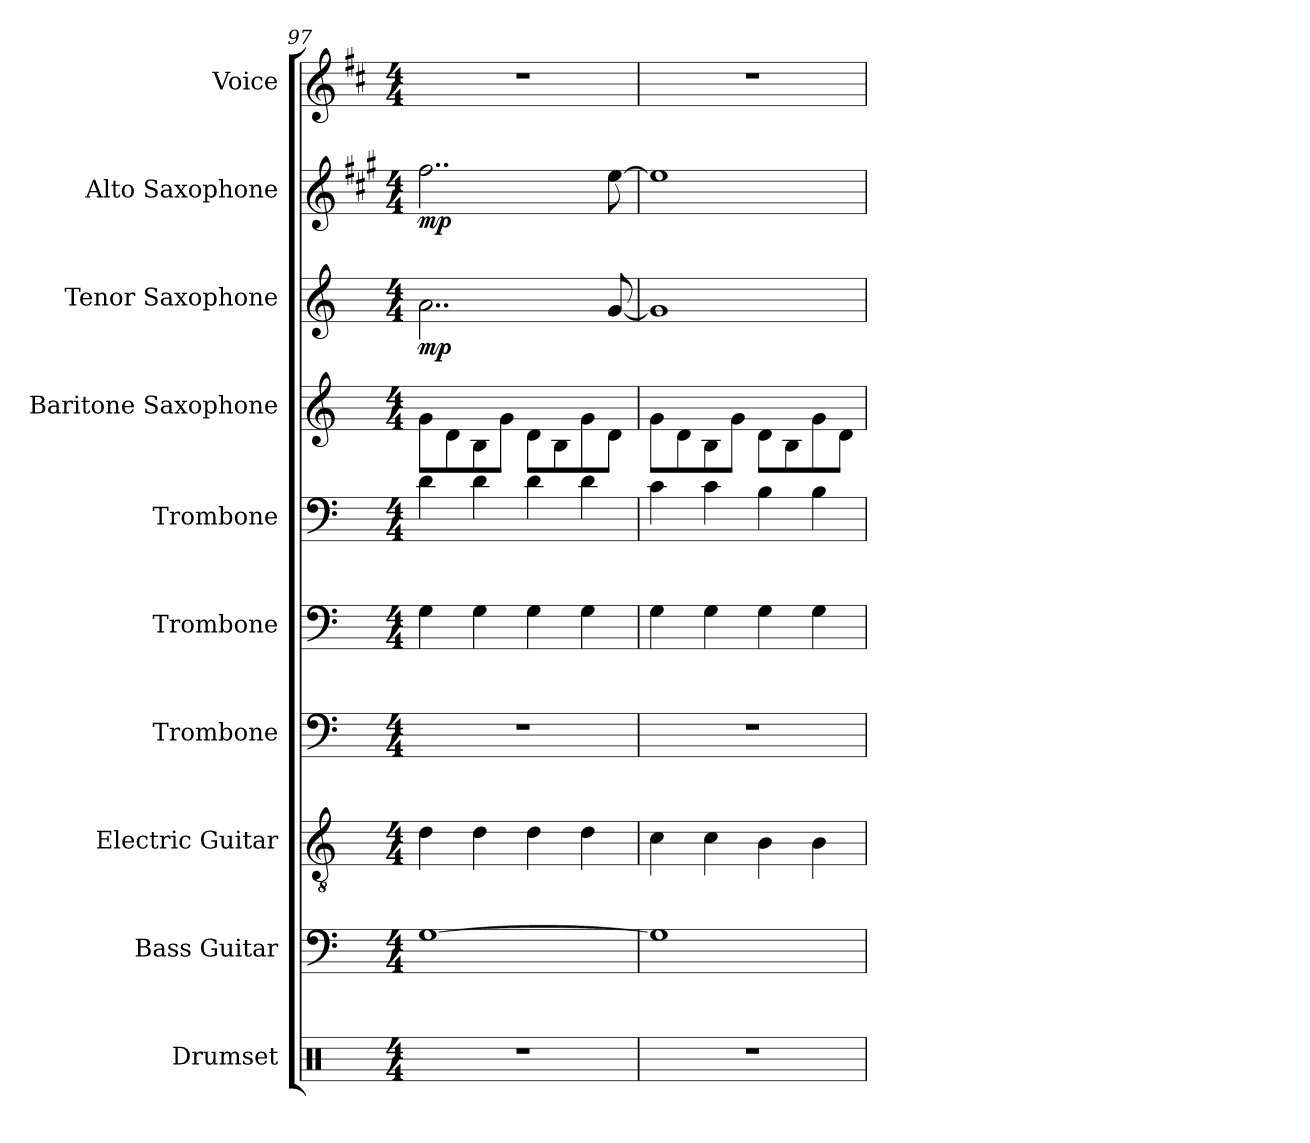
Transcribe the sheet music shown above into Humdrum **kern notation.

**kern	**kern	**kern	**kern	**kern	**kern	**kern	**kern	**dynam	**kern	**dynam	**kern
*part10	*part9	*part8	*part7	*part6	*part5	*part4	*part3	*part3	*part2	*part2	*part1
*staff10	*staff9	*staff8	*staff7	*staff6	*staff5	*staff4	*staff3	*staff3	*staff2	*staff2	*staff1
*I"Drumset	*I"Bass Guitar	*I"Electric Guitar	*I"Trombone	*I"Trombone	*I"Trombone	*I"Baritone Saxophone	*I"Tenor Saxophone	*	*I"Alto Saxophone	*	*I"Voice
*I'Drs.	*I'B. Guit.	*I'El. Guit.	*I'Tbn.	*I'Tbn.	*I'Tbn.	*I'Bar. Sax.	*I'T. Sax.	*	*I'A. Sax.	*	*I'Vo.
!!LO:PB:g=z
*clefX	*clefF4	*clefGv2	*clefF4	*clefF4	*clefF4	*clefG2	*clefG2	*	*clefG2	*	*clefG2
*	*ITrd7c12	*	*	*	*	*ITrd12c21	*ITrd8c14	*	*ITrd5c9	*	*ITrd1c2
*k[]	*k[]	*k[]	*k[]	*k[]	*k[]	*k[]	*k[]	*	*k[]	*	*k[]
*M4/4	*M4/4	*M4/4	*M4/4	*M4/4	*M4/4	*M4/4	*M4/4	*	*M4/4	*	*M4/4
=97	=97	=97	=97	=97	=97	=97	=97	=97	=97	=97	=97
!	!	!	!	!	!	!	!	!LO:DY:b	!	!LO:DY:b	!
1r	[1GG	4d\	1r	4G\	4d\	8G\L	2..A\	mp	2..a\	mp	1r
.	.	.	.	.	.	8D\	.	.	.	.	.
.	.	4d\	.	4G\	4d\	8BB\	.	.	.	.	.
.	.	.	.	.	.	8G\J	.	.	.	.	.
.	.	4d\	.	4G\	4d\	8D\L	.	.	.	.	.
.	.	.	.	.	.	8BB\	.	.	.	.	.
.	.	4d\	.	4G\	4d\	8G\	.	.	.	.	.
.	.	.	.	.	.	8D\J	[8G/	.	[8g\	.	.
=98	=98	=98	=98	=98	=98	=98	=98	=98	=98	=98	=98
1r	1GG]	4c\	1r	4G\	4c\	8G\L	1G]	.	1g]	.	1r
.	.	.	.	.	.	8D\	.	.	.	.	.
.	.	4c\	.	4G\	4c\	8BB\	.	.	.	.	.
.	.	.	.	.	.	8G\J	.	.	.	.	.
.	.	4B\	.	4G\	4B\	8D\L	.	.	.	.	.
.	.	.	.	.	.	8BB\	.	.	.	.	.
.	.	4B\	.	4G\	4B\	8G\	.	.	.	.	.
.	.	.	.	.	.	8D\J	.	.	.	.	.
=	=	=	=	=	=	=	=	=	=	=	=
*-	*-	*-	*-	*-	*-	*-	*-	*-	*-	*-	*-
